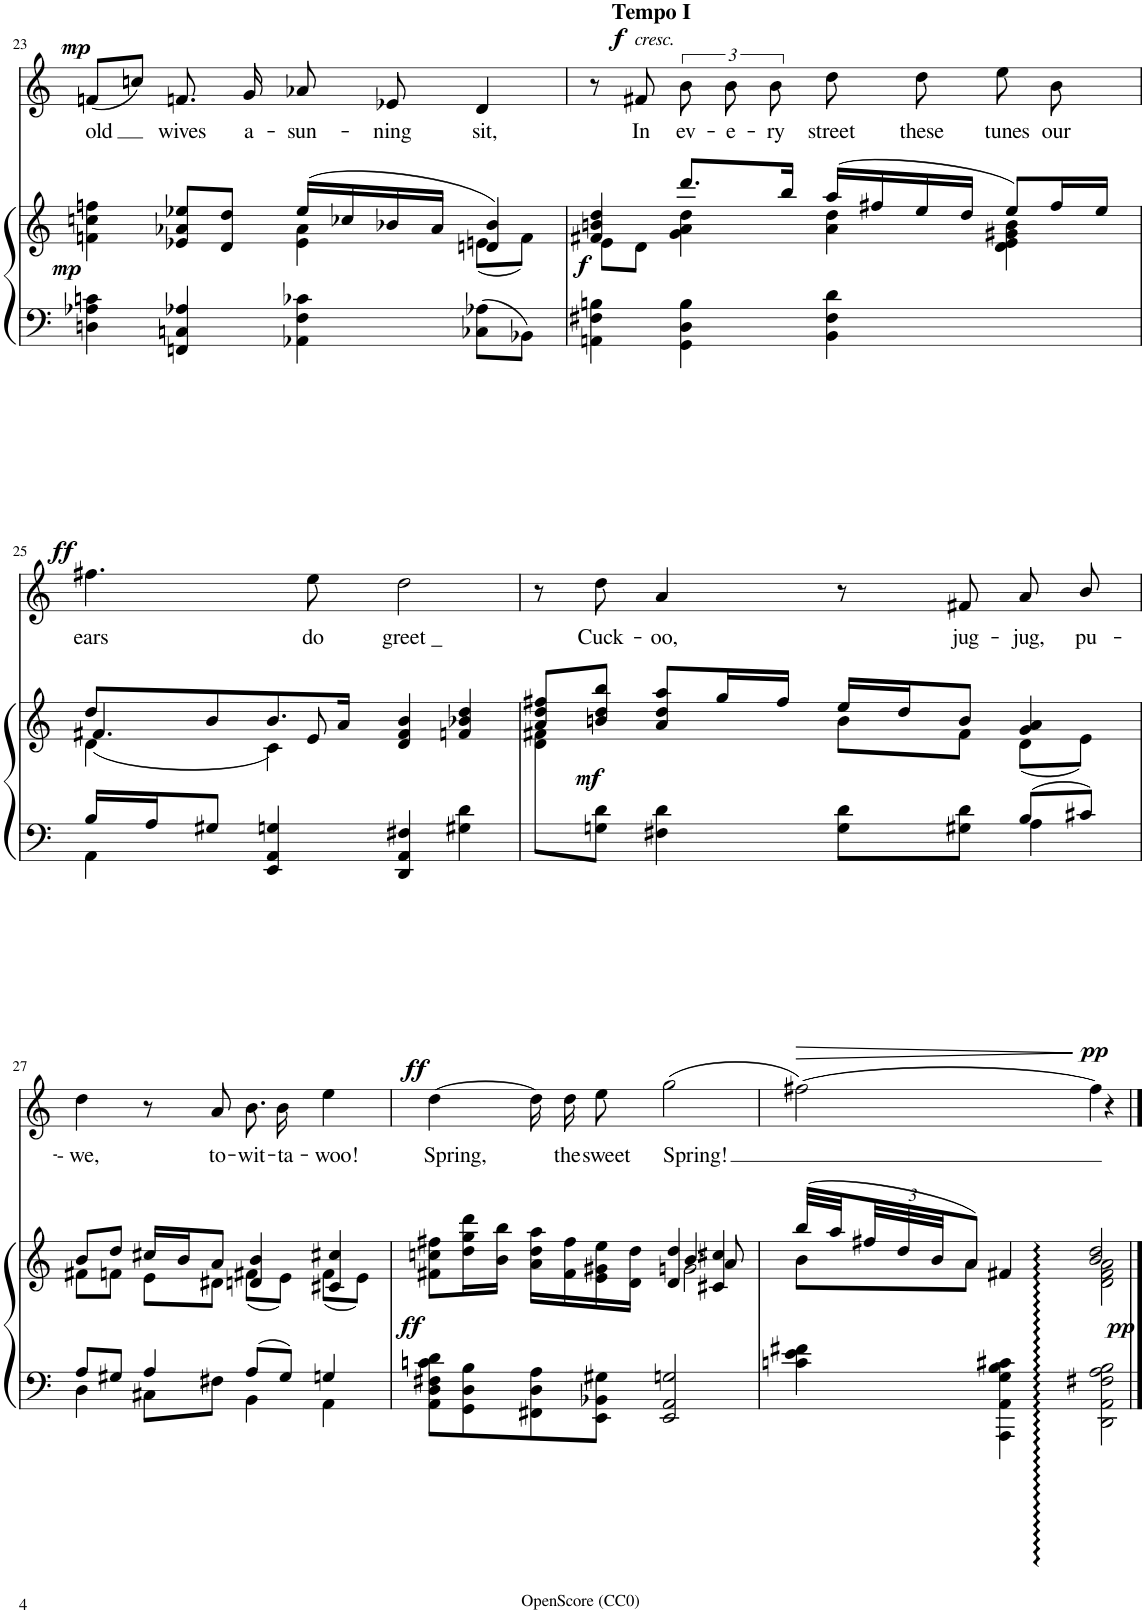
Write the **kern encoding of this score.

**kern	**kern	**dynam	**kern	**text	**dynam
*part2	*part2	*part2	*part1	*part1	*part1
*staff3	*staff2	*staff2/3	*staff1	*staff1	*staff1
*I"Piano	*	*	*I"Voice	*	*
*I'Pno	*	*	*	*	*
!!LO:PB:g=z
*clefF4	*clefG2	*	*clefG2	*	*
*k[]	*k[]	*	*k[]	*	*
*M4/4	*M4/4	*	*M4/4	*	*
=23	=23	=23	=23	=23	=23
*	*^	*	*	*	*
!	!	!	!LO:DY:b	!	!LO:LY:b	!LO:DY:a
4Dn\ 4A-X\ 4cn\	4fn\ 4ccn\ 4ffn\	2ryy	mp	(8fn/L	old	mp
.	.	.	.	8ccn/J)	.	.
!	!	!	!	!	!LO:LY:b	!
4FFn/ 4Cn/ 4A-X/	8e-X/ 8a-X/ 8ee-X/L	.	.	8.fn/	wives	.
.	8d/ 8dd/J	.	.	.	.	.
!	!	!	!	!	!LO:LY:b	!
.	.	.	.	16g/	a-	.
!	!	!	!	!	!LO:LY:b	!
4AA-X\ 4F\ 4c-X\	(16ee-/LL	4e-\ 4a-\	.	8a-X/	-sun-	.
.	16cc-X/	.	.	.	.	.
!	!	!	!	!	!LO:LY:b	!
.	16b-X/	.	.	8e-X/	-ning	.
.	16a-/JJ	.	.	.	.	.
!	!	!	!	!	!LO:LY:b	!
8C-X\ 8A-X\L	4dn/ 4b-/)	(8en\L	.	4d/	sit,	.
8BB-X\J	.	8f\J)	.	.	.	.
=24	=24	=24	=24	=24	=24	=24
*	*	*^	*	*	*	*
!	!	!	!	!LO:DY:b	!	!	!
4AAn\ 4F#X\ 4Bn\	4f#X/ 4bn/ 4dd/	8e\L	2.ryy	f	8r	.	.
!	!	!	!	!	!LO:TX:a:B:t=Tempo I	!	!
!	!	!	!	!	!LO:TX:a:i:t=cresc.	!	!
!	!	!	!	!	!	!LO:LY:b	!LO:DY:a
.	.	8d\J	.	.	8f#X/	In	f
!	!	!	!	!	!	!LO:LY:b	!
4GG\ 4D\ 4B\	8.ddd/L	4g\ 4a\ 4dd\	.	.	12b\	ev-	.
!	!	!	!	!	!	!LO:LY:b	!
.	.	.	.	.	12b\	-e-	.
!	!	!	!	!	!	!LO:LY:b	!
.	.	.	.	.	12b\	-ry	.
.	16bb/Jk	.	.	.	.	.	.
!	!	!	!	!	!	!LO:LY:b	!
4BB\ 4F#\ 4d\	(16aa/LL	4a\ 4dd\	.	.	8dd\	street	.
.	16ff#X/	.	.	.	.	.	.
!	!	!	!	!	!	!LO:LY:b	!
.	16ee/	.	.	.	8dd\	these	.
.	16dd/JJ	.	.	.	.	.	.
!	!	!	!	!	!	!LO:LY:b	!
4ryy	8ee/L)	4ryy	4d\ 4e\ 4g#X\ 4b\	.	8ee\	tunes	.
!	!	!	!	!	!	!LO:LY:b	!
.	16ff#/L	.	.	.	8b\	our	.
.	16ee/JJ	.	.	.	.	.	.
!!LO:LB:g=z
=25	=25	=25	=25	=25	=25	=25	=25
*^	*	*	*	*	*	*	*
!	!	!	!	!	!	!	!LO:LY:b	!LO:DY:a
16B/LL	4AA\	8dd/L	(4d\	4.f#X/	.	4.ff#X\	ears	ff
16A/J	.	.	.	.	.	.	.	.
8G#X/J	.	8b/	.	.	.	.	.	.
4EE/ 4AA/ 4Gn/	2.ryy	8.b/	4c\)	.	.	.	.	.
!	!	!	!	!	!	!	!LO:LY:b	!
.	.	.	.	8e/	.	8ee\	do	.
.	.	16a/Jk	.	.	.	.	.	.
!	!	!	!	!	!	!	!LO:LY:b	!
4DD/ 4AA/ 4F#X/	.	4d/ 4f#/ 4b/	2ryy	2ryy	.	2dd\	greet _	.
4G#X\ 4d\	.	4fn/ 4b-X/ 4dd/	.	.	.	.	.	.
=26	=26	=26	=26	=26	=26	=26	=26	=26
8ryy	2.ryy	8a/ 8dd/ 8ff#X/L	2ryy	8d\ 8f#X\L	.	8r	.	.
!	!	!	!	!	!LO:DY:b	!	!LO:LY:b	!
8Gn\ 8d\J	.	8bn/ 8dd/ 8bb/J	.	2..ryy	mf	8dd\	Cuck-	.
!	!	!	!	!	!	!	!LO:LY:b	!
4F#X\ 4d\	.	8a/ 8dd/ 8aa/L	.	.	.	4a/	-oo,	.
.	.	16gg/L	.	.	.	.	.	.
.	.	16ff#/JJ	.	.	.	.	.	.
8G\ 8d\L	.	16ee/LL	8b\L	.	.	8r	.	.
.	.	16dd/J	.	.	.	.	.	.
!	!	!	!	!	!	!	!LO:LY:b	!
8G#X\ 8d\J	.	8b/J	8f#\J	.	.	8f#X/	jug-	.
!	!	!	!	!	!	!	!LO:LY:b	!
8B/L	4A\	4g/ 4a/	(8d\L	.	.	8a/	-jug,	.
!	!	!	!	!	!	!	!LO:LY:b	!
8c#X/J	.	.	8e\J)	.	.	8b/	pu-	.
*	*	*	*v	*v	*	*	*	*
!!LO:LB:g=z
=27	=27	=27	=27	=27	=27	=27	=27
!	!	!	!	!	!	!LO:LY:b	!
8A/L	4D\	8b/L	8f#X\L	.	4dd\	-- we,	.
8G#X/J	.	8dd/J	8fn\J	.	.	.	.
4A/	8C#X\L	16cc#X/LL	8e\L	.	8r	.	.
.	.	16b/J	.	.	.	.	.
!	!	!	!	!	!	!LO:LY:b	!
.	8F#X\J	8a/J	8d#X\J	.	8a/	to-	.
!	!	!	!	!	!	!LO:LY:b	!
8A/L	4BB\	4dn/ 4b/	(8f#X\L	.	8.b\	-wit-	.
8G#/J	.	.	8e\J)	.	.	.	.
!	!	!	!	!	!	!LO:LY:b	!
.	.	.	.	.	16b\	-ta-	.
!	!	!	!	!	!	!LO:LY:b	!
4Gn/	4AA\	4c#X/ 4cc#X/	(8f#\L	.	4ee\	-woo!	.
.	.	.	8e\J)	.	.	.	.
*v	*v	*	*	*	*	*	*
=28	=28	=28	=28	=28	=28	=28
*	*	*^	*	*	*	*
!	!	!	!	!LO:DY:b	!	!LO:LY:b	!LO:DY:a
8AA\ 8D\ 8F#X\ 8cn\ 8d\L	8f#X\ 8ccn\ 8ff#X\L	2ryy	2ryy	ff	[4dd\	Spring,	ff
8GG\ 8D\ 8B\	16dd\ 16gg\ 16ddd\L	.	.	.	.	.	.
.	16b\ 16bb\JJ	.	.	.	.	.	.
8FF#X\ 8D\ 8A\	16a\ 16dd\ 16aa\LL	.	.	.	16dd\]	.	.
!	!	!	!	!	!	!LO:LY:b	!
.	16f#\ 16ff#\	.	.	.	16dd\	the	.
!	!	!	!	!	!	!LO:LY:b	!
8EE\ 8BB-X\ 8G#X\J	16e\ 16g#X\ 16ee\	.	.	.	8ee\	sweet	.
.	16d\ 16dd\JJ	.	.	.	.	.	.
!	!	!	!	!	!	!LO:LY:b	!
2EE/ 2AA/ 2Gn/	4d/ 4dd/	2gn\	4.b/	.	(2gg\	Spring!	.
.	4c#X/ 4cc#X/	.	.	.	.	.	.
.	.	.	8a/	.	.	.	.
=29	=29	=29	=29	=29	=29	=29	=29
!	!	!	!	!	!	!	!LO:HP:b
*	*	*v	*v	*	*	*	*
4cn\;< 4e\;< 4f#X\;<	(32bb/LLL	8b\L	.	[2ff#X\)	.	>
.	32aa/JJ	.	.	.	.	.
*	*Xbrackettup	*	*	*	*	*
.	48ff#X/LL	.	.	.	.	.
.	48dd/	.	.	.	.	.
.	48b/JJ	.	.	.	.	.
.	8a/J)	8a\J	.	.	.	.
4AAA\ 4AA\ 4G\ 4B\ 4c#X\	4f#X/	4ryy	.	.	.	.
!	!	!	!LO:DY:b	!	!	!LO:DY:n=1:a
2DD\:: 2AA\:: 2F#X\:: 2A\:: 2B\::	2b/;< 2dd/;<	2d\:: 2f#\:: 2a\::	pp	4ff#\]	.	] pp
.	.	.	.	4r	.	.
*	*v	*v	*	*	*	*
==	==	==	==	==	==
*-	*-	*-	*-	*-	*-
